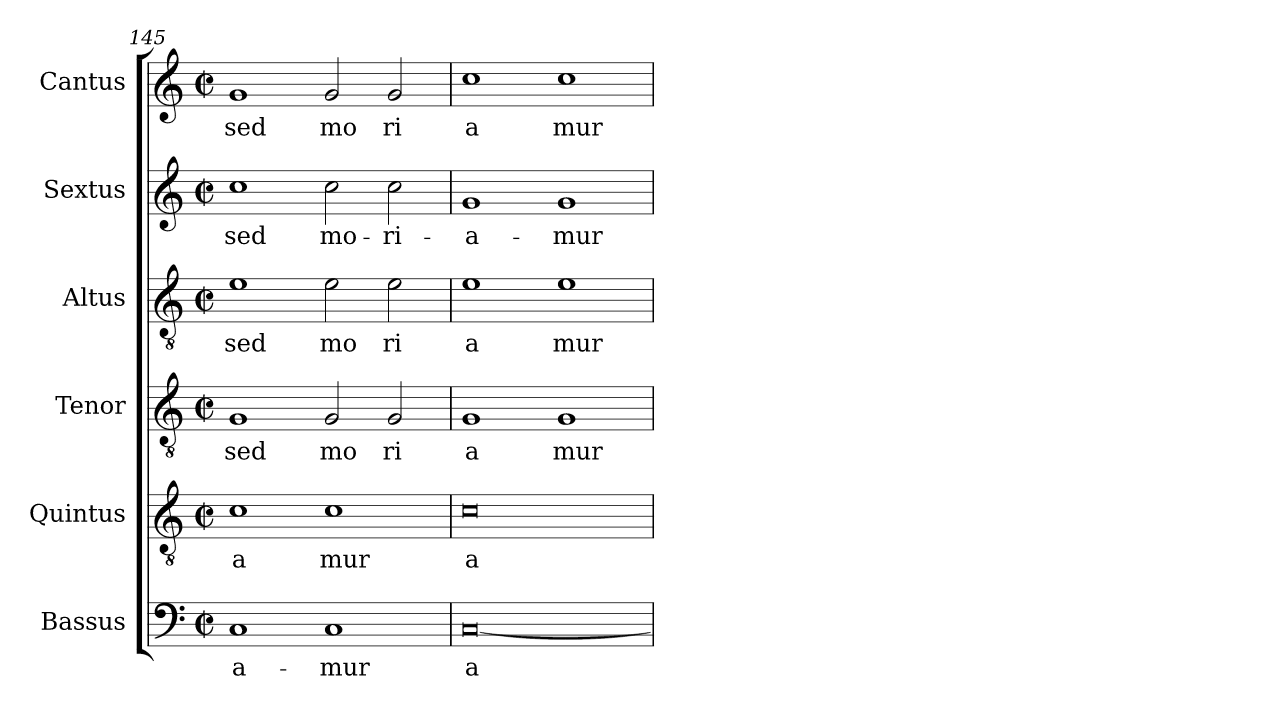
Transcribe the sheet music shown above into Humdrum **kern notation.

**kern	**text	**kern	**text	**kern	**text	**kern	**text	**kern	**text	**kern	**text
*part6	*part6	*part5	*part5	*part4	*part4	*part3	*part3	*part2	*part2	*part1	*part1
*staff6	*staff6	*staff5	*staff5	*staff4	*staff4	*staff3	*staff3	*staff2	*staff2	*staff1	*staff1
*I"Bassus	*	*I"Quintus	*	*I"Tenor	*	*I"Altus	*	*I"Sextus	*	*I"Cantus	*
*I'Bassus	*	*I'Quintus	*	*I'Tenor	*	*I'Altus	*	*	*	*I'Cantus	*
*clefF4	*	*clefGv2	*	*clefGv2	*	*clefGv2	*	*clefG2	*	*clefG2	*
*k[]	*	*k[]	*	*k[]	*	*k[]	*	*k[]	*	*k[]	*
*C:	*	*C:	*	*C:	*	*C:	*	*C:	*	*C:	*
*M2/2	*	*M2/2	*	*M2/2	*	*M2/2	*	*M2/2	*	*M2/2	*
*met(c|)	*	*met(c|)	*	*met(c|)	*	*met(c|)	*	*met(c|)	*	*met(c|)	*
=145	=145	=145	=145	=145	=145	=145	=145	=145	=145	=145	=145
!	!LO:LY:b:cj	!	!LO:LY:b	!	!LO:LY:b	!	!LO:LY:b:cj	!	!LO:LY:b:cj	!	!LO:LY:b:cj
1C	-a-	1c	a	1G	sed	1e	sed	1cc	sed	1g	sed
!	!LO:LY:b:cj	!	!LO:LY:b	!	!LO:LY:b	!	!LO:LY:b:cj	!	!LO:LY:b:cj	!	!LO:LY:b:cj
1C	-mur	1c	mur	2G/	mo	2e\	mo	2cc\	mo-	2g/	mo
!	!	!	!	!	!LO:LY:b	!	!LO:LY:b:cj	!	!LO:LY:b:cj	!	!LO:LY:b:cj
.	.	.	.	2G/	ri	2e\	ri	2cc\	-ri-	2g/	ri
=146	=146	=146	=146	=146	=146	=146	=146	=146	=146	=146	=146
!	!LO:LY:b:cj	!	!LO:LY:b	!	!LO:LY:b	!	!LO:LY:b:cj	!	!LO:LY:b:cj	!	!LO:LY:b:cj
[<0C	a-	0c	a	1G	a	1e	a	1g	-a-	1cc	a
!	!	!	!	!	!LO:LY:b	!	!LO:LY:b:cj	!	!LO:LY:b:cj	!	!LO:LY:b:cj
.	.	.	.	1G	mur	1e	mur	1g	-mur	1cc	mur
=	=	=	=	=	=	=	=	=	=	=	=
*-	*-	*-	*-	*-	*-	*-	*-	*-	*-	*-	*-
